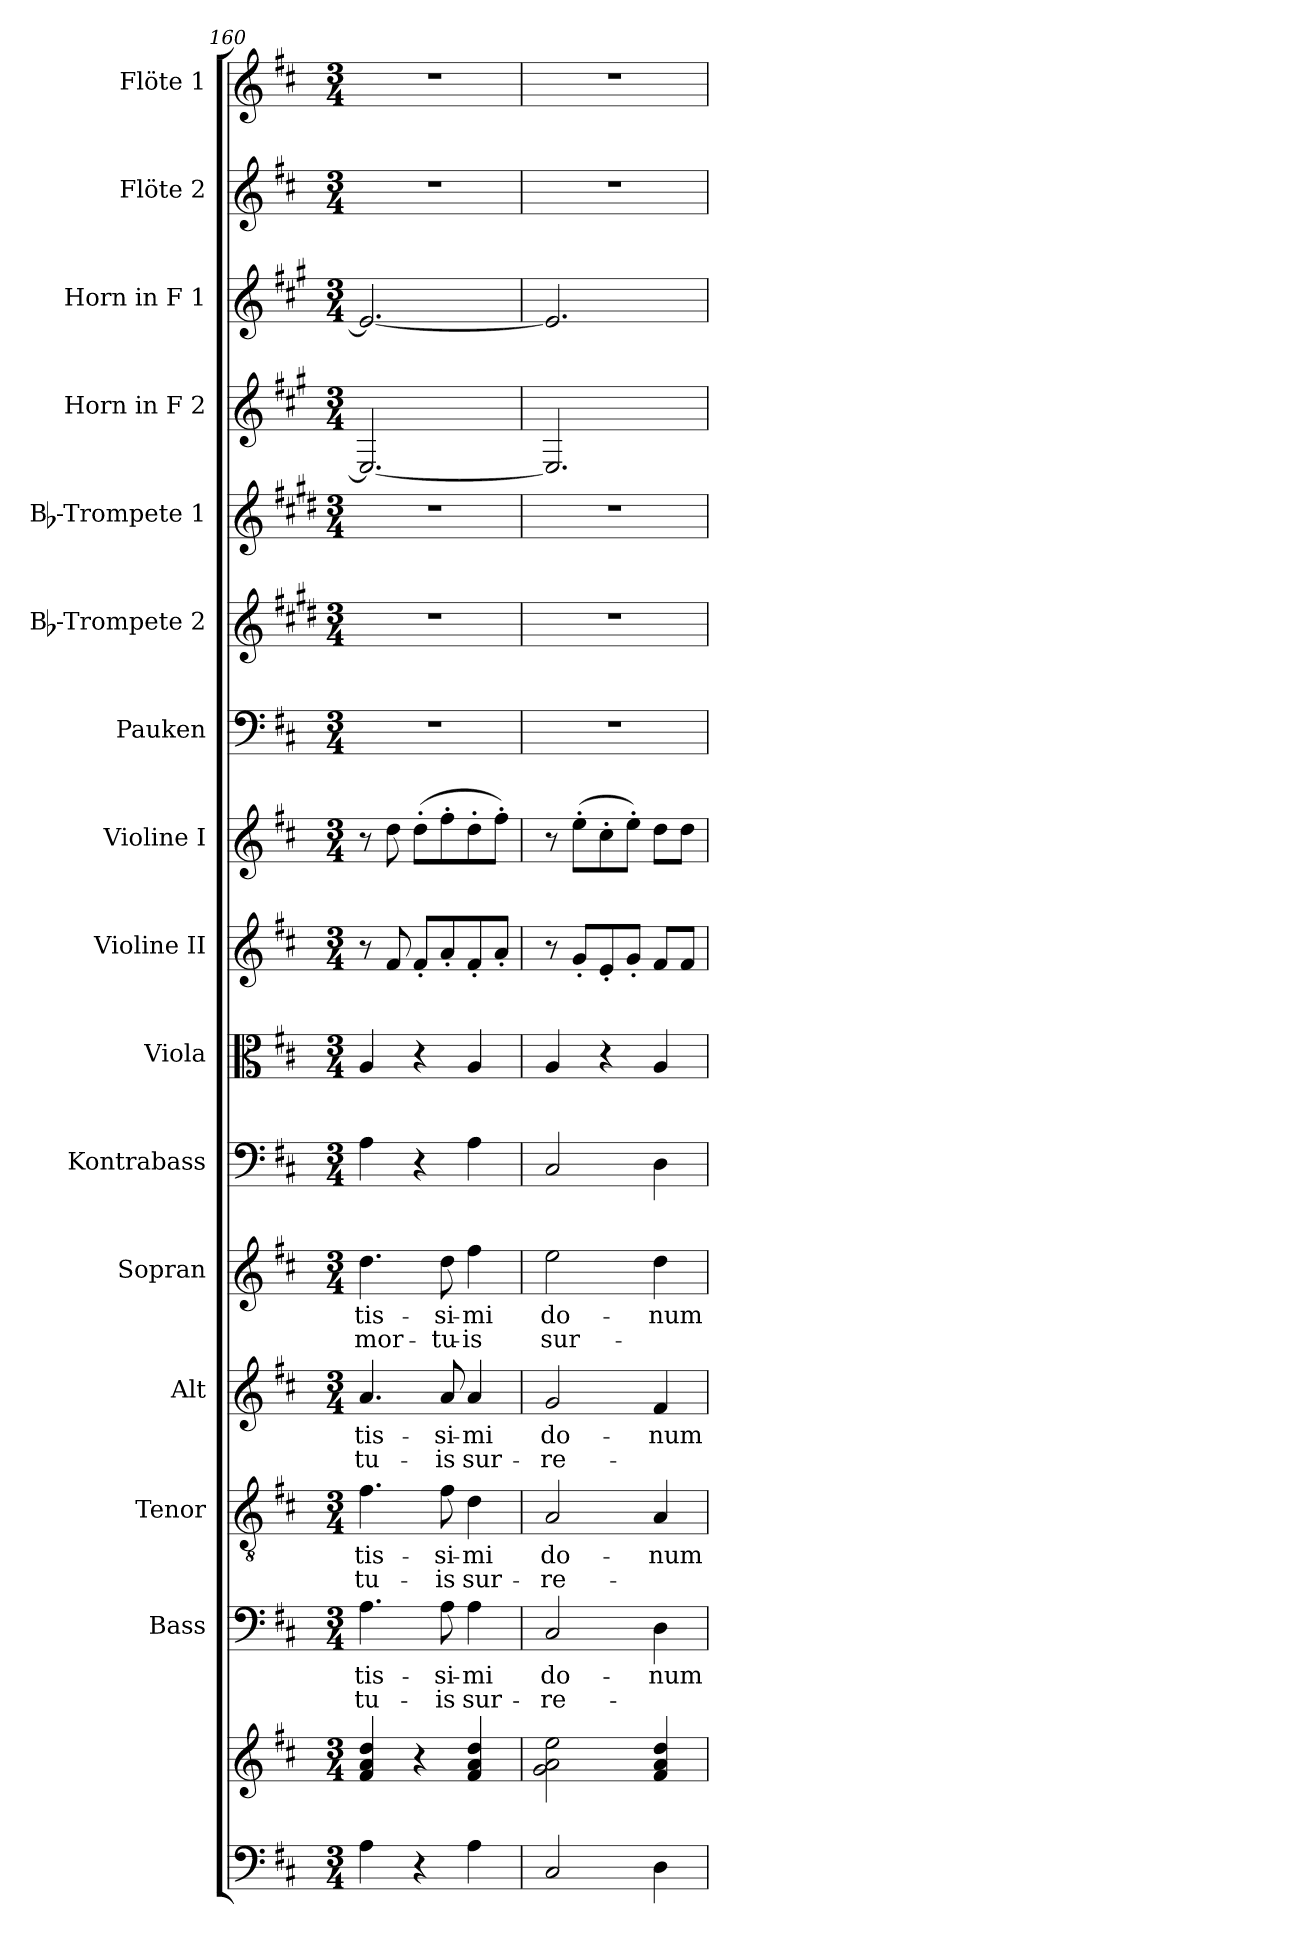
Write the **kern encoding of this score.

**kern	**kern	**kern	**text	**text	**kern	**text	**text	**kern	**text	**text	**kern	**text	**text	**kern	**kern	**kern	**kern	**kern	**kern	**kern	**kern	**kern	**kern	**kern
*part16	*part16	*part15	*part15	*part15	*part14	*part14	*part14	*part13	*part13	*part13	*part12	*part12	*part12	*part11	*part10	*part9	*part8	*part7	*part6	*part5	*part4	*part3	*part2	*part1
*staff17	*staff16	*staff15	*staff15	*staff15	*staff14	*staff14	*staff14	*staff13	*staff13	*staff13	*staff12	*staff12	*staff12	*staff11	*staff10	*staff9	*staff8	*staff7	*staff6	*staff5	*staff4	*staff3	*staff2	*staff1
*	*	*I"Bass	*	*	*I"Tenor	*	*	*I"Alt	*	*	*I"Sopran	*	*	*I"Kontrabass	*I"Viola	*I"Violine II	*I"Violine I	*I"Pauken	*I"Bb-Trompete 2	*I"Bb-Trompete 1	*I"Horn in F 2	*I"Horn in F 1	*I"Flöte 2	*I"Flöte 1
*	*	*I'B.	*	*	*I'T.	*	*	*I'A.	*	*	*I'S.	*	*	*I'Kb.	*I'Vla.	*I'Vl. II	*I'Vl. I	*I'Pk.	*I'Bb Trp. 2	*I'Bb Trp. 1	*	*	*I'Fl. 2	*I'Fl. 1
*clefF4	*clefG2	*clefF4	*	*	*clefGv2	*	*	*clefG2	*	*	*clefG2	*	*	*clefF4	*clefC3	*clefG2	*clefG2	*clefF4	*clefG2	*clefG2	*clefG2	*clefG2	*clefG2	*clefG2
*	*	*	*	*	*	*	*	*	*	*	*	*	*	*ITrd7c12	*	*	*	*	*ITrd1c2	*ITrd1c2	*ITrd4c7	*ITrd4c7	*	*
*k[f#c#]	*k[f#c#]	*k[f#c#]	*	*	*k[f#c#]	*	*	*k[f#c#]	*	*	*k[f#c#]	*	*	*k[f#c#]	*k[f#c#]	*k[f#c#]	*k[f#c#]	*k[f#c#]	*k[f#c#]	*k[f#c#]	*k[f#c#]	*k[f#c#]	*k[f#c#]	*k[f#c#]
*D:	*D:	*D:	*	*	*D:	*	*	*D:	*	*	*D:	*	*	*D:	*D:	*D:	*D:	*D:	*D:	*D:	*D:	*D:	*D:	*D:
*M3/4	*M3/4	*M3/4	*	*	*M3/4	*	*	*M3/4	*	*	*M3/4	*	*	*M3/4	*M3/4	*M3/4	*M3/4	*M3/4	*M3/4	*M3/4	*M3/4	*M3/4	*M3/4	*M3/4
=160	=160	=160	=160	=160	=160	=160	=160	=160	=160	=160	=160	=160	=160	=160	=160	=160	=160	=160	=160	=160	=160	=160	=160	=160
!	!	!	!LO:LY:b	!LO:LY:b	!	!LO:LY:b	!LO:LY:b	!	!LO:LY:b	!LO:LY:b	!	!LO:LY:b	!LO:LY:b	!	!	!	!	!	!	!	!	!	!	!
4A\	4f#/ 4a/ 4dd/	4.A\	-tis-	-tu-	4.f#\	-tis-	-tu-	4.a/	-tis-	-tu-	4.dd\	-tis-	mor-	4AA\	4A/	8r	8r	2.r	2.r	2.r	2.AA/_	2.A/_	2.r	2.r
.	.	.	.	.	.	.	.	.	.	.	.	.	.	.	.	8f#/	8dd\	.	.	.	.	.	.	.
4r	4r	.	.	.	.	.	.	.	.	.	.	.	.	4r	4r	8f#'</L	(>8dd'>\L	.	.	.	.	.	.	.
!	!	!	!LO:LY:b	!LO:LY:b	!	!LO:LY:b	!LO:LY:b	!	!LO:LY:b	!LO:LY:b	!	!LO:LY:b	!LO:LY:b	!	!	!	!	!	!	!	!	!	!	!
.	.	8A\	-si-	-is	8f#\	-si-	-is	8a/	-si-	-is	8dd\	-si-	-tu-	.	.	8a'</	8ff#'>\	.	.	.	.	.	.	.
!	!	!	!LO:LY:b	!LO:LY:b	!	!LO:LY:b	!LO:LY:b	!	!LO:LY:b	!LO:LY:b	!	!LO:LY:b	!LO:LY:b	!	!	!	!	!	!	!	!	!	!	!
4A\	4f#/ 4a/ 4dd/	4A\	-mi	sur-	4d\	-mi	sur-	4a/	-mi	sur-	4ff#\	-mi	-is	4AA\	4A/	8f#'</	8dd'>\	.	.	.	.	.	.	.
.	.	.	.	.	.	.	.	.	.	.	.	.	.	.	.	8a'</J	8ff#'>\J)	.	.	.	.	.	.	.
=161	=161	=161	=161	=161	=161	=161	=161	=161	=161	=161	=161	=161	=161	=161	=161	=161	=161	=161	=161	=161	=161	=161	=161	=161
!	!	!	!LO:LY:b	!LO:LY:b	!	!LO:LY:b	!LO:LY:b	!	!LO:LY:b	!LO:LY:b	!	!LO:LY:b	!LO:LY:b	!	!	!	!	!	!	!	!	!	!	!
2C#/	2g\ 2a\ 2ee\	2C#/	do-	-re-	2A/	do-	-re-	2g/	do-	-re-	2ee\	do-	sur-	2CC#/	4A/	8r	8r	2.r	2.r	2.r	2.AA/]	2.A/]	2.r	2.r
.	.	.	.	.	.	.	.	.	.	.	.	.	.	.	.	8g'</L	(>8ee'>\L	.	.	.	.	.	.	.
.	.	.	.	.	.	.	.	.	.	.	.	.	.	.	4r	8e'</	8cc#'>\	.	.	.	.	.	.	.
.	.	.	.	.	.	.	.	.	.	.	.	.	.	.	.	8g'</J	8ee'>\J)	.	.	.	.	.	.	.
!	!	!	!LO:LY:b	!	!	!LO:LY:b	!	!	!LO:LY:b	!	!	!LO:LY:b	!	!	!	!	!	!	!	!	!	!	!	!
4D\	4f#/ 4a/ 4dd/	4D\	-num	.	4A/	-num	.	4f#/	-num	.	4dd\	-num	.	4DD\	4A/	8f#/L	8dd\L	.	.	.	.	.	.	.
.	.	.	.	.	.	.	.	.	.	.	.	.	.	.	.	8f#/J	8dd\J	.	.	.	.	.	.	.
=	=	=	=	=	=	=	=	=	=	=	=	=	=	=	=	=	=	=	=	=	=	=	=	=
*-	*-	*-	*-	*-	*-	*-	*-	*-	*-	*-	*-	*-	*-	*-	*-	*-	*-	*-	*-	*-	*-	*-	*-	*-
